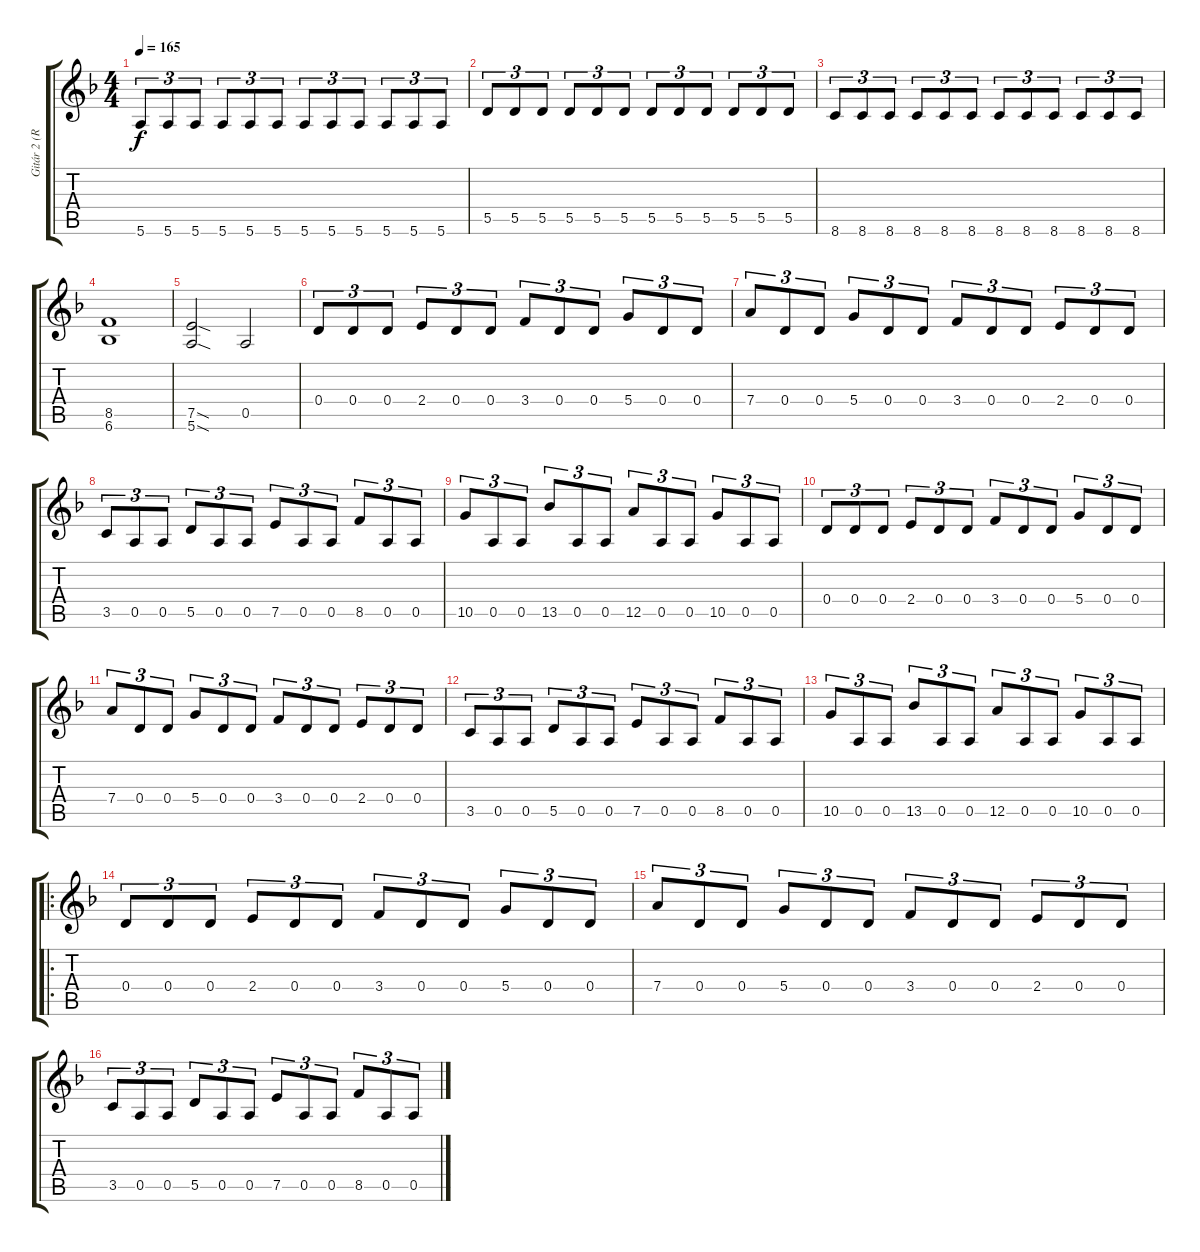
\track ("Gitár 2 (Ritchie Blackmore)" "Gitár 2 (R") {instrument distortionguitar}
\staff {score tabs}
\tuning (E4 B3 G3 D3 A2 E2) {hide}
\ts (4 4)
\tempo 165
\clef g2
\ks f
5.6.8{tu (3 2) dy f} 5.6.8{tu (3 2)} 5.6.8{tu (3 2)} 5.6.8{tu (3 2)} 5.6.8{tu (3 2)} 5.6.8{tu (3 2)} 5.6.8{tu (3 2)} 5.6.8{tu (3 2)} 5.6.8{tu (3 2)} 5.6.8{tu (3 2)} 5.6.8{tu (3 2)} 5.6.8{tu (3 2)} |
5.5.8{tu (3 2)} 5.5.8{tu (3 2)} 5.5.8{tu (3 2)} 5.5.8{tu (3 2)} 5.5.8{tu (3 2)} 5.5.8{tu (3 2)} 5.5.8{tu (3 2)} 5.5.8{tu (3 2)} 5.5.8{tu (3 2)} 5.5.8{tu (3 2)} 5.5.8{tu (3 2)} 5.5.8{tu (3 2)} |
8.6.8{tu (3 2)} 8.6.8{tu (3 2)} 8.6.8{tu (3 2)} 8.6.8{tu (3 2)} 8.6.8{tu (3 2)} 8.6.8{tu (3 2)} 8.6.8{tu (3 2)} 8.6.8{tu (3 2)} 8.6.8{tu (3 2)} 8.6.8{tu (3 2)} 8.6.8{tu (3 2)} 8.6.8{tu (3 2)} |
(8.5 6.6).1 |
(7.5{sod} 5.6{sod}).2 0.5.2 |
0.4.8{tu (3 2)} 0.4.8{tu (3 2)} 0.4.8{tu (3 2)} 2.4.8{tu (3 2)} 0.4.8{tu (3 2)} 0.4.8{tu (3 2)} 3.4.8{tu (3 2)} 0.4.8{tu (3 2)} 0.4.8{tu (3 2)} 5.4.8{tu (3 2)} 0.4.8{tu (3 2)} 0.4.8{tu (3 2)} |
7.4.8{tu (3 2)} 0.4.8{tu (3 2)} 0.4.8{tu (3 2)} 5.4.8{tu (3 2)} 0.4.8{tu (3 2)} 0.4.8{tu (3 2)} 3.4.8{tu (3 2)} 0.4.8{tu (3 2)} 0.4.8{tu (3 2)} 2.4.8{tu (3 2)} 0.4.8{tu (3 2)} 0.4.8{tu (3 2)} |
3.5.8{tu (3 2)} 0.5.8{tu (3 2)} 0.5.8{tu (3 2)} 5.5.8{tu (3 2)} 0.5.8{tu (3 2)} 0.5.8{tu (3 2)} 7.5.8{tu (3 2)} 0.5.8{tu (3 2)} 0.5.8{tu (3 2)} 8.5.8{tu (3 2)} 0.5.8{tu (3 2)} 0.5.8{tu (3 2)} |
10.5.8{tu (3 2)} 0.5.8{tu (3 2)} 0.5.8{tu (3 2)} 13.5.8{tu (3 2)} 0.5.8{tu (3 2)} 0.5.8{tu (3 2)} 12.5.8{tu (3 2)} 0.5.8{tu (3 2)} 0.5.8{tu (3 2)} 10.5.8{tu (3 2)} 0.5.8{tu (3 2)} 0.5.8{tu (3 2)} |
0.4.8{tu (3 2)} 0.4.8{tu (3 2)} 0.4.8{tu (3 2)} 2.4.8{tu (3 2)} 0.4.8{tu (3 2)} 0.4.8{tu (3 2)} 3.4.8{tu (3 2)} 0.4.8{tu (3 2)} 0.4.8{tu (3 2)} 5.4.8{tu (3 2)} 0.4.8{tu (3 2)} 0.4.8{tu (3 2)} |
7.4.8{tu (3 2)} 0.4.8{tu (3 2)} 0.4.8{tu (3 2)} 5.4.8{tu (3 2)} 0.4.8{tu (3 2)} 0.4.8{tu (3 2)} 3.4.8{tu (3 2)} 0.4.8{tu (3 2)} 0.4.8{tu (3 2)} 2.4.8{tu (3 2)} 0.4.8{tu (3 2)} 0.4.8{tu (3 2)} |
3.5.8{tu (3 2)} 0.5.8{tu (3 2)} 0.5.8{tu (3 2)} 5.5.8{tu (3 2)} 0.5.8{tu (3 2)} 0.5.8{tu (3 2)} 7.5.8{tu (3 2)} 0.5.8{tu (3 2)} 0.5.8{tu (3 2)} 8.5.8{tu (3 2)} 0.5.8{tu (3 2)} 0.5.8{tu (3 2)} |
10.5.8{tu (3 2)} 0.5.8{tu (3 2)} 0.5.8{tu (3 2)} 13.5.8{tu (3 2)} 0.5.8{tu (3 2)} 0.5.8{tu (3 2)} 12.5.8{tu (3 2)} 0.5.8{tu (3 2)} 0.5.8{tu (3 2)} 10.5.8{tu (3 2)} 0.5.8{tu (3 2)} 0.5.8{tu (3 2)} |
\ro
0.4.8{tu (3 2)} 0.4.8{tu (3 2)} 0.4.8{tu (3 2)} 2.4.8{tu (3 2)} 0.4.8{tu (3 2)} 0.4.8{tu (3 2)} 3.4.8{tu (3 2)} 0.4.8{tu (3 2)} 0.4.8{tu (3 2)} 5.4.8{tu (3 2)} 0.4.8{tu (3 2)} 0.4.8{tu (3 2)} |
7.4.8{tu (3 2)} 0.4.8{tu (3 2)} 0.4.8{tu (3 2)} 5.4.8{tu (3 2)} 0.4.8{tu (3 2)} 0.4.8{tu (3 2)} 3.4.8{tu (3 2)} 0.4.8{tu (3 2)} 0.4.8{tu (3 2)} 2.4.8{tu (3 2)} 0.4.8{tu (3 2)} 0.4.8{tu (3 2)} |
3.5.8{tu (3 2)} 0.5.8{tu (3 2)} 0.5.8{tu (3 2)} 5.5.8{tu (3 2)} 0.5.8{tu (3 2)} 0.5.8{tu (3 2)} 7.5.8{tu (3 2)} 0.5.8{tu (3 2)} 0.5.8{tu (3 2)} 8.5.8{tu (3 2)} 0.5.8{tu (3 2)} 0.5.8{tu (3 2)}
